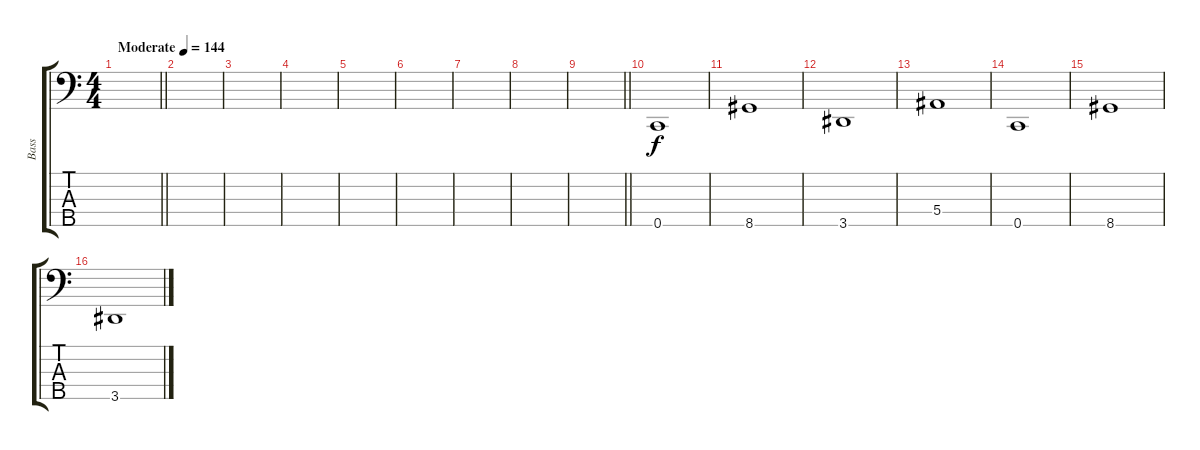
\track ("Bass" "Bass") {instrument electricbasspick}
\staff {score tabs}
\tuning (Ab2 Eb2 Bb1 F1 C1) {hide}
\ts (4 4)
\tempo (144 "Moderate")
\clef f4
\barLineRight lightlight
\ks c
|
\section ("" "")
|
|
|
|
|
|
|
\barLineRight lightlight
|
\section ("" " ")
0.5.1 |
8.5.1 |
3.5.1 |
5.4.1 |
0.5.1 |
8.5.1 |
3.5.1
